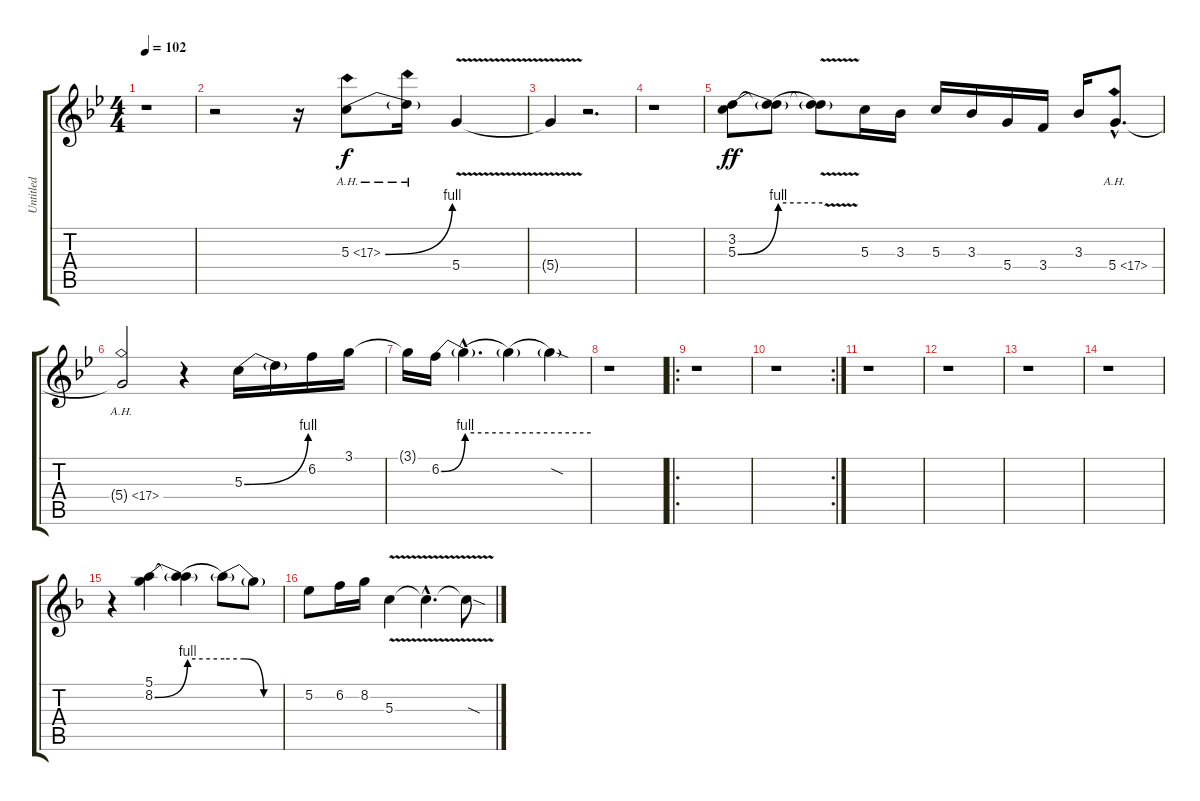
\track ("Untitled" "Untitled") {instrument distortionguitar}
\staff {score tabs}
\tuning (E4 B3 G3 D3 A2 E2) {hide}
\ts (4 4)
\tempo 102
\clef g2
\ks bb
r.1{dy f} |
r.2 r.16 5.3{be (bend 0 0 60 4) ah 12}.8 5.3{ah 12 t}.16 5.4{v}.4 |
5.4{v t}.4 r.2{d} |
r.1 |
(3.2 5.3{be (bend 0 0 60 4)}).8{dy ff} (3.2{t} 5.3{be (hold 0 4 60 4) t}).8 (3.2{v t} 5.3{v t}).8 5.3.16 3.3.16 5.3.16 3.3.16 5.4.16 3.4.16 3.3.16 5.4{ah 12 hac}.8{d} |
5.4{ah 12 t}.2 r.4 5.3{be (bend 0 0 60 4)}.16 5.3{t}.16 6.2.16 3.1.16 |
3.1{t}.16 6.2{be (bend 0 0 60 4)}.16 6.2{be (hold 0 4 60 4) hac t}.4{d} 6.2{be (hold 0 4 60 4) t}.4 6.2{sod t}.4 |
r.1 |
\ro
r.1 |
\rc 2
r.1 |
r.1 |
r.1 |
r.1 |
r.1 |
\ks f
r.4 (5.1 8.2{be (bend 0 0 60 4)}).4 (5.1{t} 8.2{be (hold 0 4 60 4) t}).4 8.2{be (custom 0 4 20 4 40 0 60 0) t}.8 8.2{t}.8 |
5.2.8 6.2.16 8.2.16 5.3{v}.4 5.3{v hac t}.4{d} 5.3{sod t}.8
